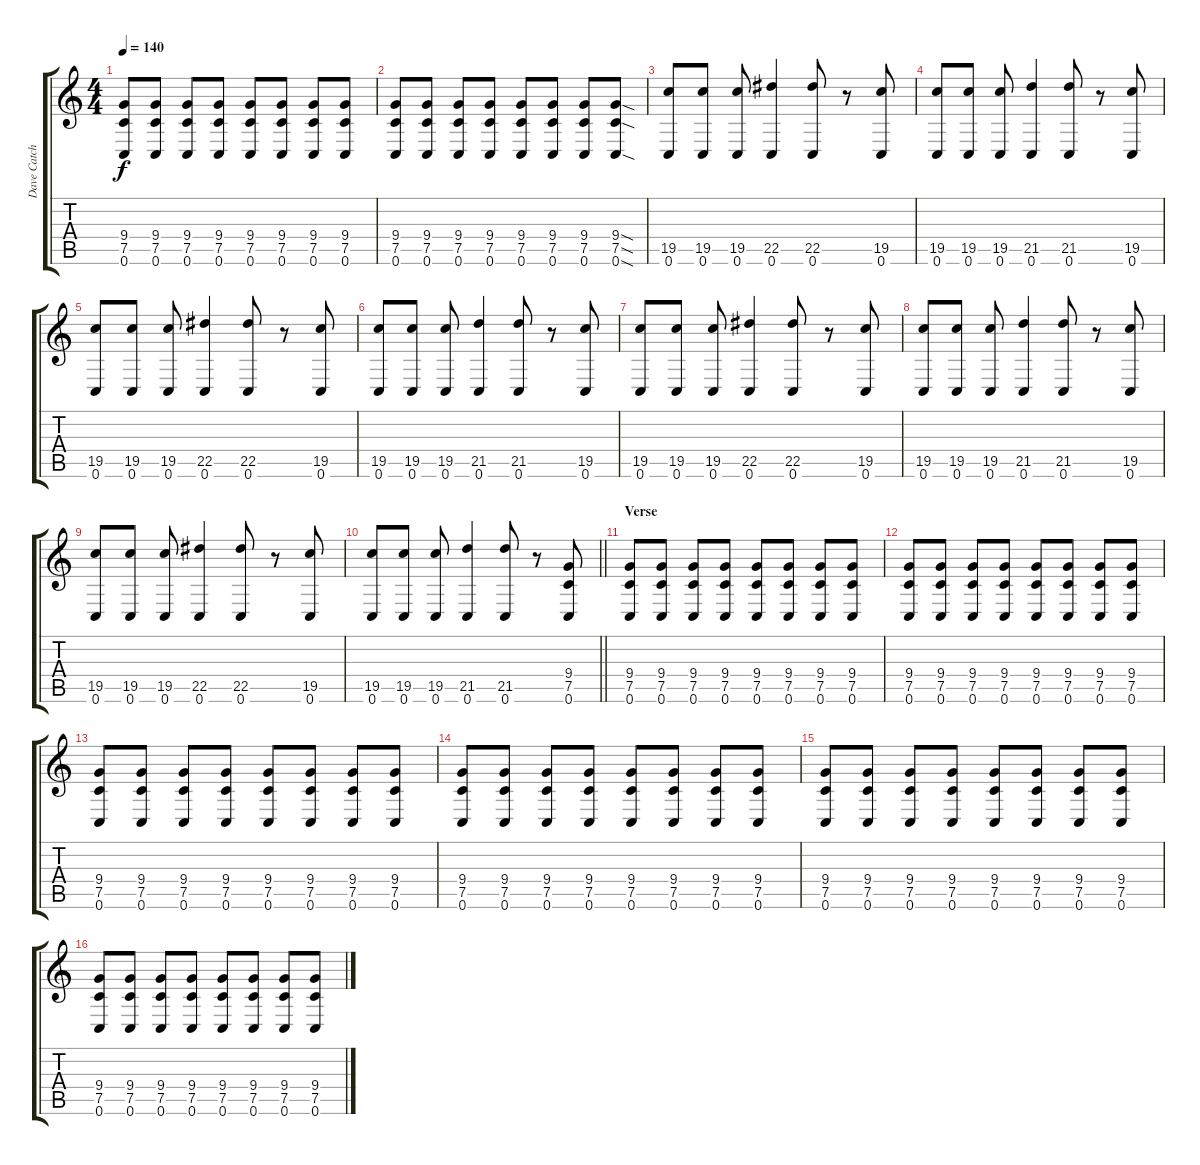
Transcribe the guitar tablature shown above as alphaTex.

\track ("Dave Catching - Lead Guitar" "Dave Catch") {instrument overdrivenguitar}
\staff {score tabs}
\tuning (C4 G3 Eb3 Bb2 F2 C2) {hide}
\ts (4 4)
\tempo 140
\clef g2
\ks c
(9.4 7.5 0.6).8{dy f} (9.4 7.5 0.6).8 (9.4 7.5 0.6).8 (9.4 7.5 0.6).8 (9.4 7.5 0.6).8 (9.4 7.5 0.6).8 (9.4 7.5 0.6).8 (9.4 7.5 0.6).8 |
(9.4 7.5 0.6).8 (9.4 7.5 0.6).8 (9.4 7.5 0.6).8 (9.4 7.5 0.6).8 (9.4 7.5 0.6).8 (9.4 7.5 0.6).8 (9.4 7.5 0.6).8 (9.4{sod} 7.5{sod} 0.6{sod}).8 |
(19.5 0.6).8 (19.5 0.6).8 (19.5 0.6).8 (22.5 0.6).4 (22.5 0.6).8 r.8 (19.5 0.6).8 |
(19.5 0.6).8 (19.5 0.6).8 (19.5 0.6).8 (21.5 0.6).4 (21.5 0.6).8 r.8 (19.5 0.6).8 |
(19.5 0.6).8 (19.5 0.6).8 (19.5 0.6).8 (22.5 0.6).4 (22.5 0.6).8 r.8 (19.5 0.6).8 |
(19.5 0.6).8 (19.5 0.6).8 (19.5 0.6).8 (21.5 0.6).4 (21.5 0.6).8 r.8 (19.5 0.6).8 |
(19.5 0.6).8 (19.5 0.6).8 (19.5 0.6).8 (22.5 0.6).4 (22.5 0.6).8 r.8 (19.5 0.6).8 |
(19.5 0.6).8 (19.5 0.6).8 (19.5 0.6).8 (21.5 0.6).4 (21.5 0.6).8 r.8 (19.5 0.6).8 |
(19.5 0.6).8 (19.5 0.6).8 (19.5 0.6).8 (22.5 0.6).4 (22.5 0.6).8 r.8 (19.5 0.6).8 |
\barLineRight lightlight
(19.5 0.6).8 (19.5 0.6).8 (19.5 0.6).8 (21.5 0.6).4 (21.5 0.6).8 r.8 (9.4 7.5 0.6).8 |
\section ("" "Verse")
(9.4 7.5 0.6).8 (9.4 7.5 0.6).8 (9.4 7.5 0.6).8 (9.4 7.5 0.6).8 (9.4 7.5 0.6).8 (9.4 7.5 0.6).8 (9.4 7.5 0.6).8 (9.4 7.5 0.6).8 |
(9.4 7.5 0.6).8 (9.4 7.5 0.6).8 (9.4 7.5 0.6).8 (9.4 7.5 0.6).8 (9.4 7.5 0.6).8 (9.4 7.5 0.6).8 (9.4 7.5 0.6).8 (9.4 7.5 0.6).8 |
(9.4 7.5 0.6).8 (9.4 7.5 0.6).8 (9.4 7.5 0.6).8 (9.4 7.5 0.6).8 (9.4 7.5 0.6).8 (9.4 7.5 0.6).8 (9.4 7.5 0.6).8 (9.4 7.5 0.6).8 |
(9.4 7.5 0.6).8 (9.4 7.5 0.6).8 (9.4 7.5 0.6).8 (9.4 7.5 0.6).8 (9.4 7.5 0.6).8 (9.4 7.5 0.6).8 (9.4 7.5 0.6).8 (9.4 7.5 0.6).8 |
(9.4 7.5 0.6).8 (9.4 7.5 0.6).8 (9.4 7.5 0.6).8 (9.4 7.5 0.6).8 (9.4 7.5 0.6).8 (9.4 7.5 0.6).8 (9.4 7.5 0.6).8 (9.4 7.5 0.6).8 |
(9.4 7.5 0.6).8 (9.4 7.5 0.6).8 (9.4 7.5 0.6).8 (9.4 7.5 0.6).8 (9.4 7.5 0.6).8 (9.4 7.5 0.6).8 (9.4 7.5 0.6).8 (9.4 7.5 0.6).8
